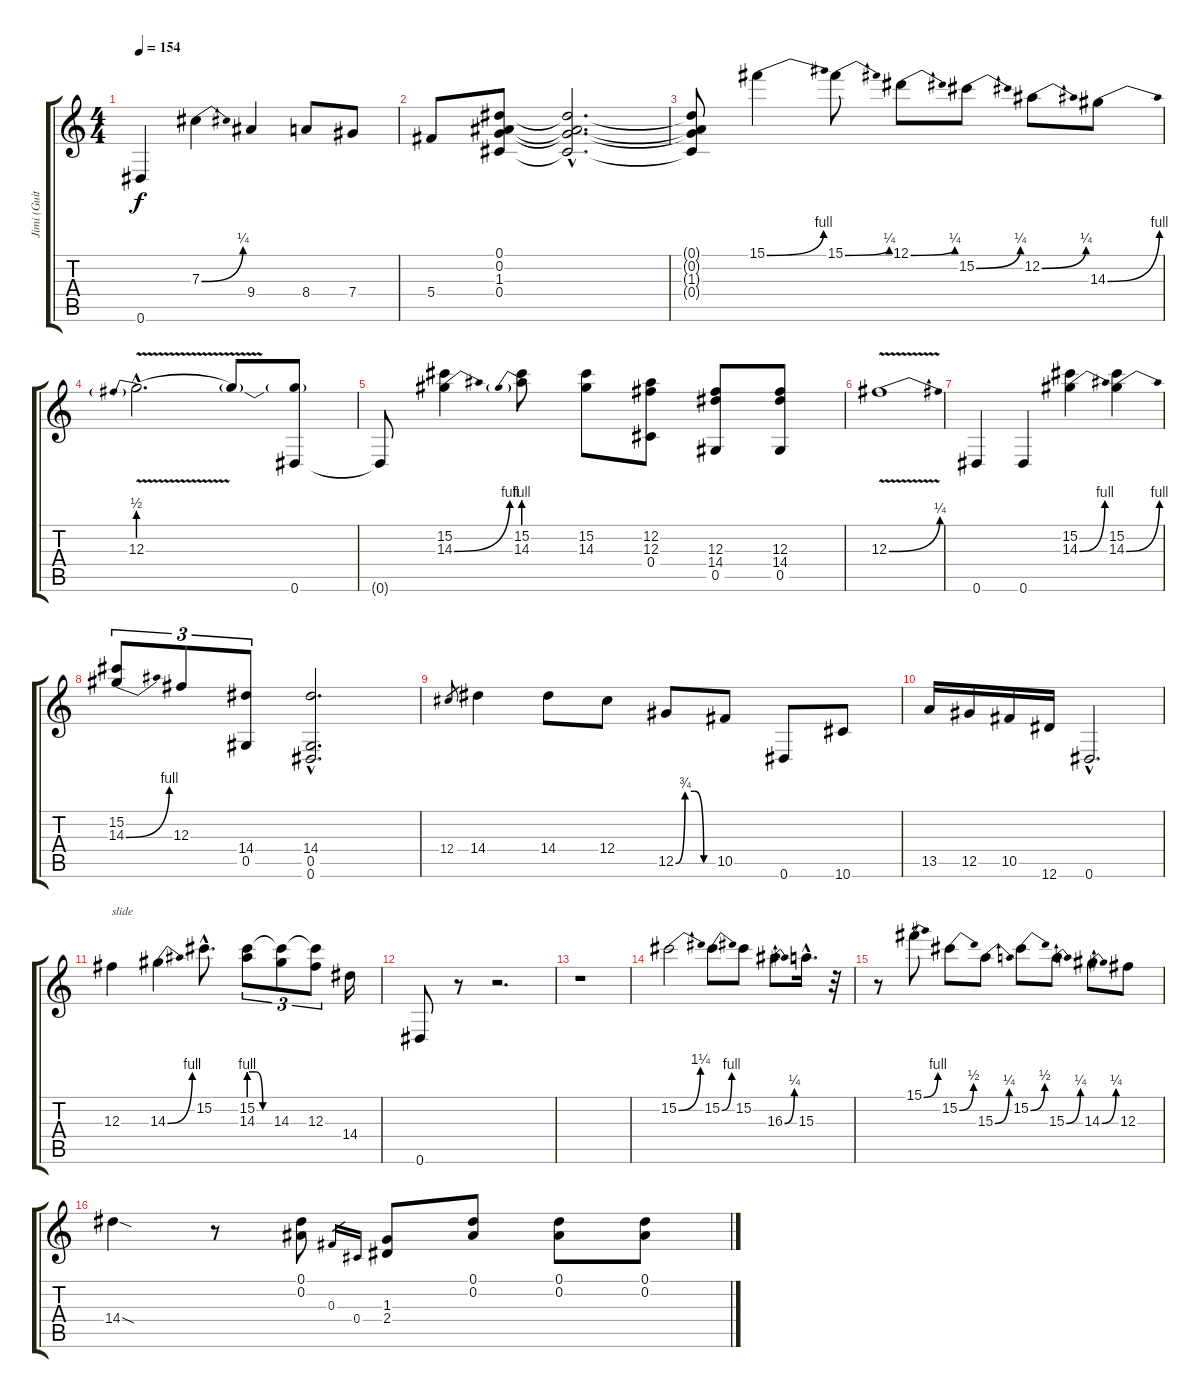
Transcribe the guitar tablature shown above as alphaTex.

\track ("Jimi (Guitar)" "Jimi (Guit") {instrument overdrivenguitar}
\staff {score tabs}
\tuning (Eb4 Bb3 Gb3 Db3 Ab2 Eb2) {hide}
\ts (4 4)
\tempo 154
\clef g2
\ks c
0.6.4{dy f} 7.3{be (bend 0 0 60 1)}.4 9.4.4 8.4.8 7.4.8 |
5.4.8 (0.1 0.2 1.3 0.4).8 (0.1{hac t} 0.2{hac t} 1.3{hac t} 0.4{hac t}).2{d} |
(0.1{t} 0.2{t} 1.3{t} 0.4{t}).8 15.1{be (bend 0 0 60 4)}.4 15.1{be (bend 0 0 60 1)}.8 12.1{be (bend 0 0 60 1)}.8 15.2{be (bend 0 0 60 1)}.8 12.2{be (bend 0 0 60 1)}.8 14.3{be (bend 0 0 60 4)}.8 |
12.3{be (prebend 0 2 60 2) v hac}.2{d} 12.3{t}.8 (12.3{t} 0.6).8 |
0.6{t}.8 (15.2 14.3{be (bend 0 0 60 4)}).4 (15.2 14.3{be (prebend 0 4 60 4)}).8 (15.2 14.3).8 (12.2 12.3 0.4).8 (12.3 14.4 0.5).8 (12.3 14.4 0.5).8 |
12.3{be (bend 0 0 60 1) v}.1 |
0.6.4 0.6.4 (15.2 14.3{be (bend 0 0 60 4)}).4 (15.2 14.3{be (bend 0 0 60 4)}).4 |
(15.2 14.3{be (bend 0 0 60 4)}).8{tu (3 2)} 12.3.8{tu (3 2)} (14.4 0.5).8{tu (3 2)} (14.4{hac} 0.5{hac} 0.6{hac}).2{d} |
12.4.8{gr} 14.4.4 14.4.8 12.4.8 12.5{be (custom 0 0 15 3 30 3 45 0 60 0)}.8 10.5.8 0.6.8 10.6.8 |
13.5.16 12.5.16 10.5.16 12.6.16 0.6{hac}.2{d} |
12.3.4{txt "slide"} 14.3{be (bend 0 0 60 4)}.4 15.2{hac}.8{d} (15.2 14.3{be (custom 0 4 20 4 40 0 60 0)}).8{tu (3 2)} (15.2{t} 14.3).8{tu (3 2)} (15.2{t} 12.3).8{tu (3 2)} 14.4.16 |
0.6.8 r.8 r.2{d} |
r.1 |
15.2{be (bend 0 0 60 5)}.2 15.2{be (bend 0 0 60 4)}.8 15.2.8 16.3{be (bend 0 0 60 1)}.8 15.3{hac}.16{d} r.32 |
r.8 15.1{be (bend 0 0 60 4)}.8 15.2{be (bend 0 0 60 2)}.8 15.3{be (bend 0 0 60 1)}.8 15.2{be (bend 0 0 60 2)}.8 15.3{be (bend 0 0 60 1)}.8 14.3{be (bend 0 0 60 1)}.8 12.3.8 |
14.4{sod}.4 r.8 (0.1 0.2).8 0.3.16{gr} 0.4.16{gr} (1.3 2.4).8 (0.1 0.2).8 (0.1 0.2).8 (0.1 0.2).8
